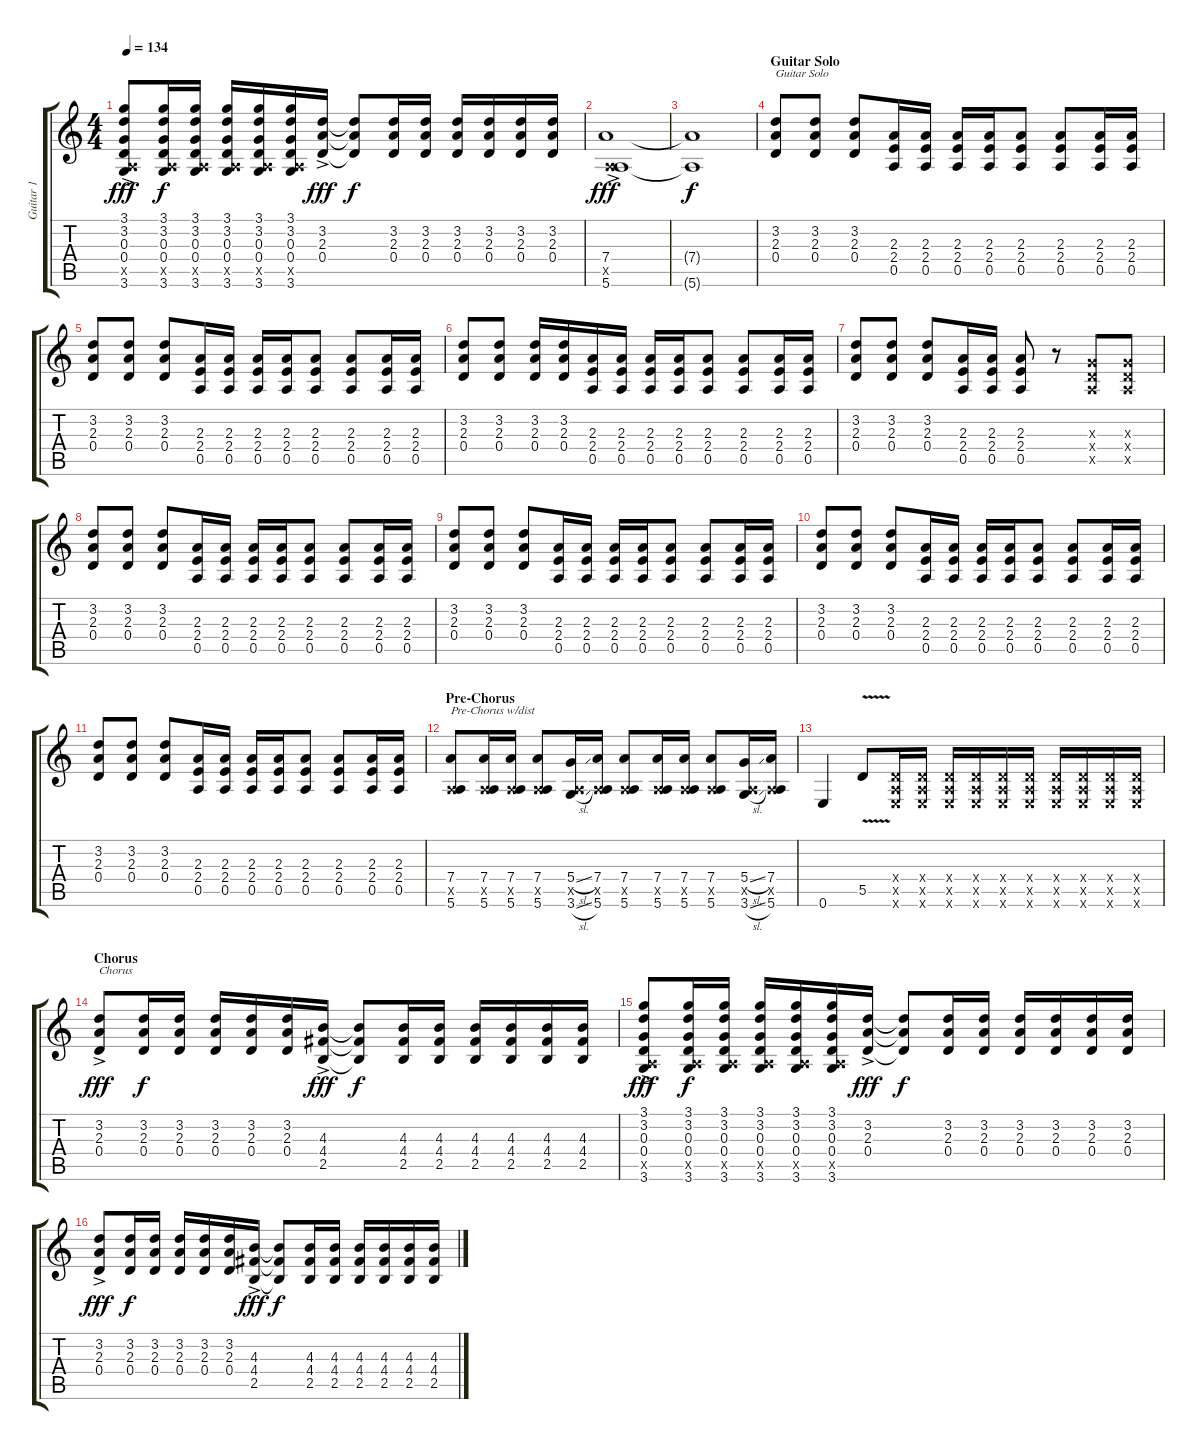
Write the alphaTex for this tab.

\track ("Guitar 1" "Guitar 1") {instrument electricguitarjazz}
\staff {score tabs}
\tuning (E4 B3 G3 D3 A2 E2) {hide}
\ts (4 4)
\tempo 134
\clef g2
\ks c
(3.1{ac} 3.2{ac} 0.3{ac} 0.4{ac} 0.5{ac x} 3.6{ac}).8{dy fff} (3.1 3.2 0.3 0.4 0.5{x} 3.6).16{dy f} (3.1 3.2 0.3 0.4 0.5{x} 3.6).16 (3.1 3.2 0.3 0.4 0.5{x} 3.6).16 (3.1 3.2 0.3 0.4 0.5{x} 3.6).16 (3.1 3.2 0.3 0.4 0.5{x} 3.6).16 (3.2{ac} 2.3{ac} 0.4{ac}).16{dy fff} (3.2{t} 2.3{t} 0.4{t}).8{dy f} (3.2 2.3 0.4).16 (3.2 2.3 0.4).16 (3.2 2.3 0.4).16 (3.2 2.3 0.4).16 (3.2 2.3 0.4).16 (3.2 2.3 0.4).16 |
(7.4{ac} 0.5{ac x} 5.6{ac}).1{dy fff} |
(7.4{t} 5.6{t}).1{dy f} |
\section ("" "Guitar Solo")
(3.2 2.3 0.4).8{txt "Guitar Solo" instrument electricguitarmuted} (3.2 2.3 0.4).8 (3.2 2.3 0.4).8 (2.3 2.4 0.5).16 (2.3 2.4 0.5).16 (2.3 2.4 0.5).16 (2.3 2.4 0.5).16 (2.3 2.4 0.5).8 (2.3 2.4 0.5).8 (2.3 2.4 0.5).16 (2.3 2.4 0.5).16 |
(3.2 2.3 0.4).8 (3.2 2.3 0.4).8 (3.2 2.3 0.4).8 (2.3 2.4 0.5).16 (2.3 2.4 0.5).16 (2.3 2.4 0.5).16 (2.3 2.4 0.5).16 (2.3 2.4 0.5).8 (2.3 2.4 0.5).8 (2.3 2.4 0.5).16 (2.3 2.4 0.5).16 |
(3.2 2.3 0.4).8 (3.2 2.3 0.4).8 (3.2 2.3 0.4).16 (3.2 2.3 0.4).16 (2.3 2.4 0.5).16 (2.3 2.4 0.5).16 (2.3 2.4 0.5).16 (2.3 2.4 0.5).16 (2.3 2.4 0.5).8 (2.3 2.4 0.5).8 (2.3 2.4 0.5).16 (2.3 2.4 0.5).16 |
(3.2 2.3 0.4).8 (3.2 2.3 0.4).8 (3.2 2.3 0.4).8 (2.3 2.4 0.5).16 (2.3 2.4 0.5).16 (2.3 2.4 0.5).8 r.8 (0.3{x} 0.4{x} 0.5{x}).8 (0.3{x} 0.4{x} 0.5{x}).8 |
(3.2 2.3 0.4).8 (3.2 2.3 0.4).8 (3.2 2.3 0.4).8 (2.3 2.4 0.5).16 (2.3 2.4 0.5).16 (2.3 2.4 0.5).16 (2.3 2.4 0.5).16 (2.3 2.4 0.5).8 (2.3 2.4 0.5).8 (2.3 2.4 0.5).16 (2.3 2.4 0.5).16 |
(3.2 2.3 0.4).8 (3.2 2.3 0.4).8 (3.2 2.3 0.4).8 (2.3 2.4 0.5).16 (2.3 2.4 0.5).16 (2.3 2.4 0.5).16 (2.3 2.4 0.5).16 (2.3 2.4 0.5).8 (2.3 2.4 0.5).8 (2.3 2.4 0.5).16 (2.3 2.4 0.5).16 |
(3.2 2.3 0.4).8 (3.2 2.3 0.4).8 (3.2 2.3 0.4).8 (2.3 2.4 0.5).16 (2.3 2.4 0.5).16 (2.3 2.4 0.5).16 (2.3 2.4 0.5).16 (2.3 2.4 0.5).8 (2.3 2.4 0.5).8 (2.3 2.4 0.5).16 (2.3 2.4 0.5).16 |
(3.2 2.3 0.4).8 (3.2 2.3 0.4).8 (3.2 2.3 0.4).8 (2.3 2.4 0.5).16 (2.3 2.4 0.5).16 (2.3 2.4 0.5).16 (2.3 2.4 0.5).16 (2.3 2.4 0.5).8 (2.3 2.4 0.5).8 (2.3 2.4 0.5).16 (2.3 2.4 0.5).16 |
\section ("" "Pre-Chorus")
(7.4 0.5{x} 5.6).8{txt "Pre-Chorus w/dist" instrument distortionguitar} (7.4 0.5{x} 5.6).16 (7.4 0.5{x} 5.6).16 (7.4 0.5{x} 5.6).8 (5.4{sl} 0.5{x} 3.6{sl}).16 (7.4 0.5{x} 5.6).16 (7.4 0.5{x} 5.6).8 (7.4 0.5{x} 5.6).16 (7.4 0.5{x} 5.6).16 (7.4 0.5{x} 5.6).8 (5.4{sl} 0.5{x} 3.6{sl}).16 (7.4 0.5{x} 5.6).16 |
0.6.4 5.5{v}.8 (0.4{x} 0.5{x} 0.6{x}).16 (0.4{x} 0.5{x} 0.6{x}).16 (0.4{x} 0.5{x} 0.6{x}).16 (0.4{x} 0.5{x} 0.6{x}).16 (0.4{x} 0.5{x} 0.6{x}).16 (0.4{x} 0.5{x} 0.6{x}).16 (0.4{x} 0.5{x} 0.6{x}).16 (0.4{x} 0.5{x} 0.6{x}).16 (0.4{x} 0.5{x} 0.6{x}).16 (0.4{x} 0.5{x} 0.6{x}).16 |
\section ("" "Chorus")
(3.2{ac} 2.3{ac} 0.4{ac}).8{txt "Chorus" dy fff} (3.2 2.3 0.4).16{dy f} (3.2 2.3 0.4).16 (3.2 2.3 0.4).16 (3.2 2.3 0.4).16 (3.2 2.3 0.4).16 (4.3{ac} 4.4{ac} 2.5{ac}).16{dy fff} (4.3{t} 4.4{t} 2.5{t}).8{dy f} (4.3 4.4 2.5).16 (4.3 4.4 2.5).16 (4.3 4.4 2.5).16 (4.3 4.4 2.5).16 (4.3 4.4 2.5).16 (4.3 4.4 2.5).16 |
(3.1{ac} 3.2{ac} 0.3{ac} 0.4{ac} 0.5{ac x} 3.6{ac}).8{dy fff} (3.1 3.2 0.3 0.4 0.5{x} 3.6).16{dy f} (3.1 3.2 0.3 0.4 0.5{x} 3.6).16 (3.1 3.2 0.3 0.4 0.5{x} 3.6).16 (3.1 3.2 0.3 0.4 0.5{x} 3.6).16 (3.1 3.2 0.3 0.4 0.5{x} 3.6).16 (3.2{ac} 2.3{ac} 0.4{ac}).16{dy fff} (3.2{t} 2.3{t} 0.4{t}).8{dy f} (3.2 2.3 0.4).16 (3.2 2.3 0.4).16 (3.2 2.3 0.4).16 (3.2 2.3 0.4).16 (3.2 2.3 0.4).16 (3.2 2.3 0.4).16 |
(3.2{ac} 2.3{ac} 0.4{ac}).8{dy fff} (3.2 2.3 0.4).16{dy f} (3.2 2.3 0.4).16 (3.2 2.3 0.4).16 (3.2 2.3 0.4).16 (3.2 2.3 0.4).16 (4.3{ac} 4.4{ac} 2.5{ac}).16{dy fff} (4.3{t} 4.4{t} 2.5{t}).8{dy f} (4.3 4.4 2.5).16 (4.3 4.4 2.5).16 (4.3 4.4 2.5).16 (4.3 4.4 2.5).16 (4.3 4.4 2.5).16 (4.3 4.4 2.5).16
